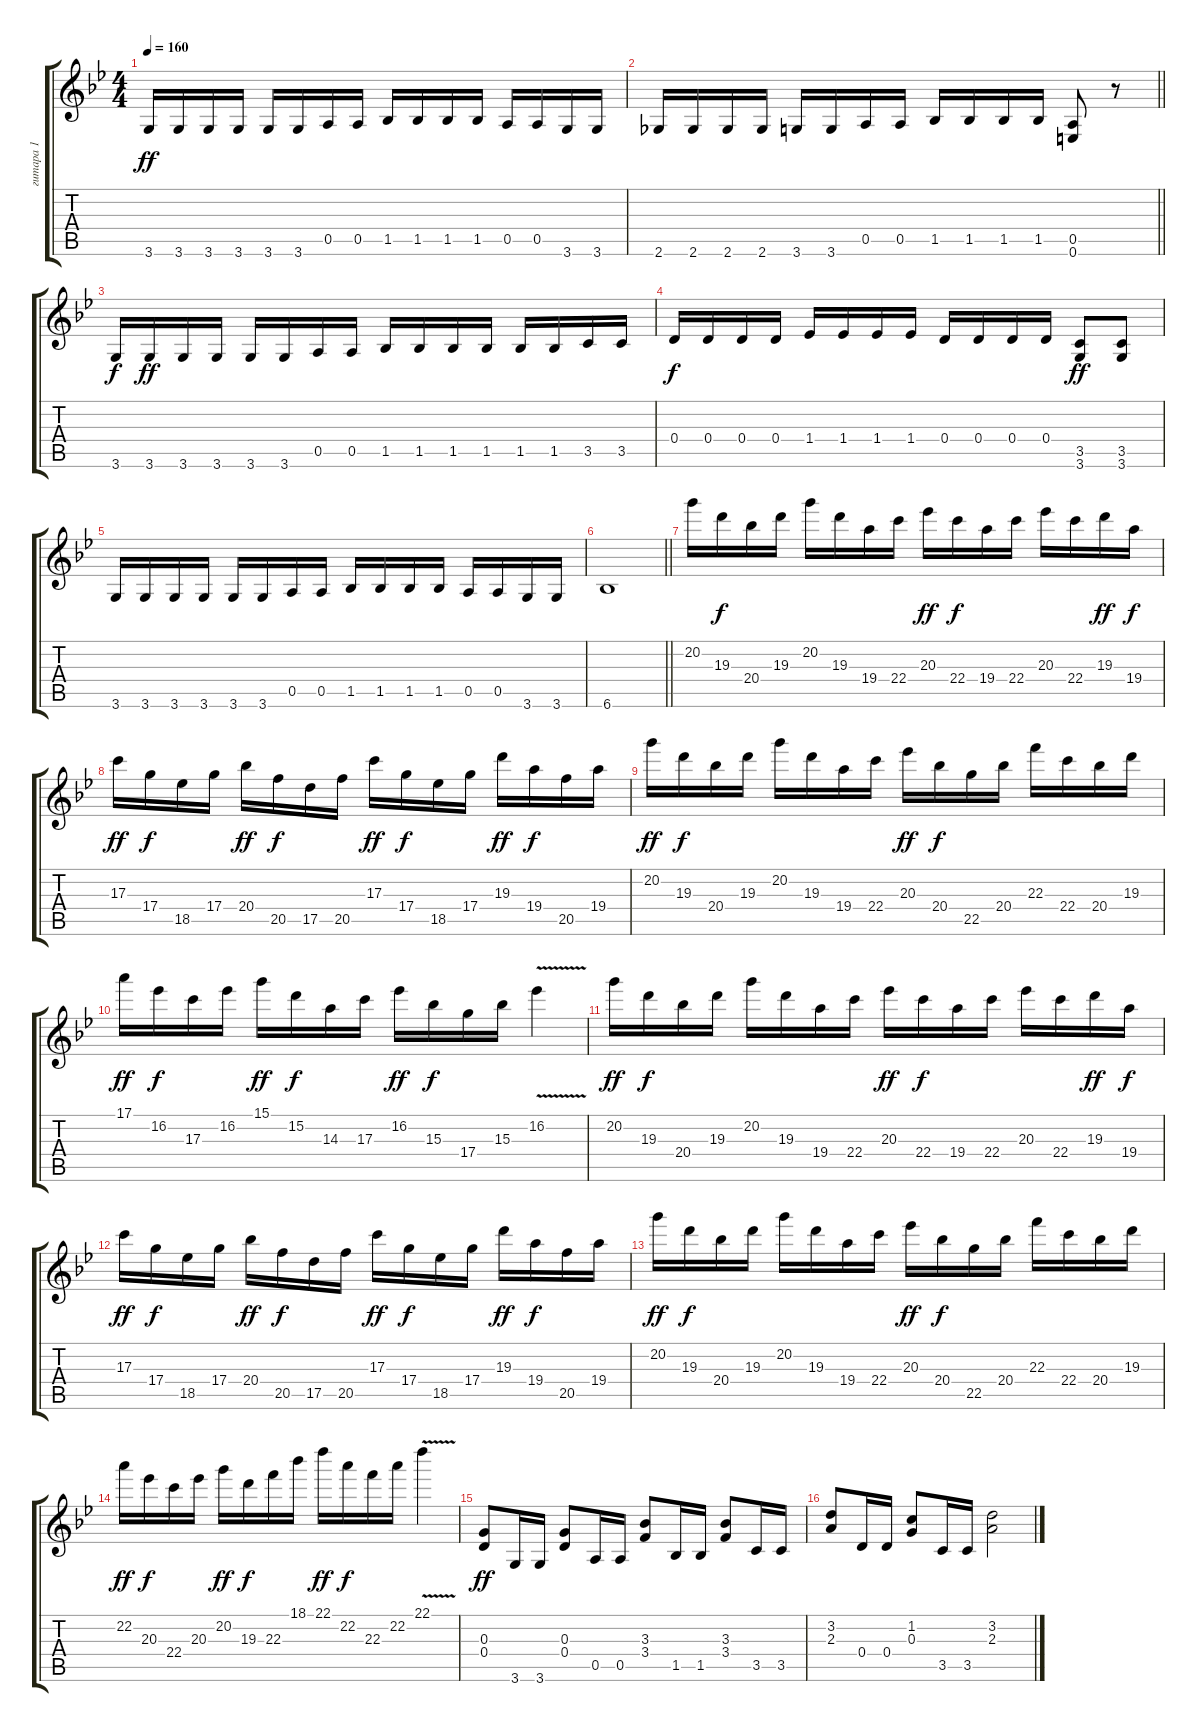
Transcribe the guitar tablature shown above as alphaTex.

\track ("гитара 1" "гитара 1") {instrument distortionguitar}
\staff {score tabs}
\tuning (E4 B3 G3 D3 A2 E2) {hide}
\ts (4 4)
\tempo 160
\clef g2
\ks gminor
3.6.16{dy ff} 3.6.16 3.6.16 3.6.16 3.6.16 3.6.16 0.5.16 0.5.16 1.5.16 1.5.16 1.5.16 1.5.16 0.5.16 0.5.16 3.6.16 3.6.16 |
\barLineRight lightlight
2.6.16 2.6.16 2.6.16 2.6.16 3.6.16 3.6.16 0.5.16 0.5.16 1.5.16 1.5.16 1.5.16 1.5.16 (0.5 0.6).8 r.8 |
3.6.16{dy f} 3.6.16{dy ff} 3.6.16 3.6.16 3.6.16 3.6.16 0.5.16 0.5.16 1.5.16 1.5.16 1.5.16 1.5.16 1.5.16 1.5.16 3.5.16 3.5.16 |
0.4.16{dy f} 0.4.16 0.4.16 0.4.16 1.4.16 1.4.16 1.4.16 1.4.16 0.4.16 0.4.16 0.4.16 0.4.16 (3.5 3.6).8{dy ff} (3.5 3.6).8 |
3.6.16 3.6.16 3.6.16 3.6.16 3.6.16 3.6.16 0.5.16 0.5.16 1.5.16 1.5.16 1.5.16 1.5.16 0.5.16 0.5.16 3.6.16 3.6.16 |
\barLineRight lightlight
6.6.1 |
20.2.16{instrument overdrivenguitar} 19.3.16{dy f} 20.4.16 19.3.16 20.2.16 19.3.16 19.4.16 22.4.16 20.3.16{dy ff} 22.4.16{dy f} 19.4.16 22.4.16 20.3.16 22.4.16 19.3.16{dy ff} 19.4.16{dy f} |
17.3.16{dy ff} 17.4.16{dy f} 18.5.16 17.4.16 20.4.16{dy ff} 20.5.16{dy f} 17.5.16 20.5.16 17.3.16{dy ff} 17.4.16{dy f} 18.5.16 17.4.16 19.3.16{dy ff} 19.4.16{dy f} 20.5.16 19.4.16 |
20.2.16{dy ff} 19.3.16{dy f} 20.4.16 19.3.16 20.2.16 19.3.16 19.4.16 22.4.16 20.3.16{dy ff} 20.4.16{dy f} 22.5.16 20.4.16 22.3.16 22.4.16 20.4.16 19.3.16 |
17.1.16{dy ff} 16.2.16{dy f} 17.3.16 16.2.16 15.1.16{dy ff} 15.2.16{dy f} 14.3.16 17.3.16 16.2.16{dy ff} 15.3.16{dy f} 17.4.16 15.3.16 16.2{v}.4 |
20.2.16{dy ff} 19.3.16{dy f} 20.4.16 19.3.16 20.2.16 19.3.16 19.4.16 22.4.16 20.3.16{dy ff} 22.4.16{dy f} 19.4.16 22.4.16 20.3.16 22.4.16 19.3.16{dy ff} 19.4.16{dy f} |
17.3.16{dy ff} 17.4.16{dy f} 18.5.16 17.4.16 20.4.16{dy ff} 20.5.16{dy f} 17.5.16 20.5.16 17.3.16{dy ff} 17.4.16{dy f} 18.5.16 17.4.16 19.3.16{dy ff} 19.4.16{dy f} 20.5.16 19.4.16 |
20.2.16{dy ff} 19.3.16{dy f} 20.4.16 19.3.16 20.2.16 19.3.16 19.4.16 22.4.16 20.3.16{dy ff} 20.4.16{dy f} 22.5.16 20.4.16 22.3.16 22.4.16 20.4.16 19.3.16 |
22.2.16{dy ff} 20.3.16{dy f} 22.4.16 20.3.16 20.2.16{dy ff} 19.3.16{dy f} 22.3.16 18.1.16 22.1.16{dy ff} 22.2.16{dy f} 22.3.16 22.2.16 22.1{v}.4 |
(0.3 0.4).8{dy ff instrument distortionguitar} 3.6.16 3.6.16 (0.3 0.4).8 0.5.16 0.5.16 (3.3 3.4).8 1.5.16 1.5.16 (3.3 3.4).8 3.5.16 3.5.16 |
(3.2 2.3).8 0.4.16 0.4.16 (1.2 0.3).8 3.5.16 3.5.16 (3.2 2.3).2
